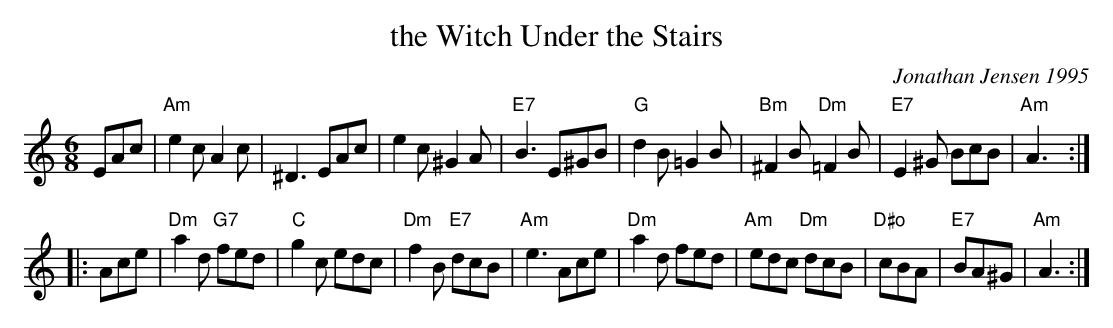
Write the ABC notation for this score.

X:1
T: the Witch Under the Stairs
C: Jonathan Jensen 1995
M: 6/8
L: 1/8
K: Am
EAc |\
"Am"e2c A2c | ^D3 EAc | e2c ^G2A | "E7" B3 E^GB |\
"G"d2B =G2B | "Bm"^F2B "Dm"=F2B | "E7"E2^G BcB | "Am"A3 :|
|: Ace |\
"Dm"a2d "G7"fed | "C"g2c edc | "Dm"f2B "E7"dcB | "Am"e3 Ace |\
"Dm"a2d fed | "Am"edc "Dm"dcB | "D#o"cBA | "E7"BA^G | "Am"A3 :|
